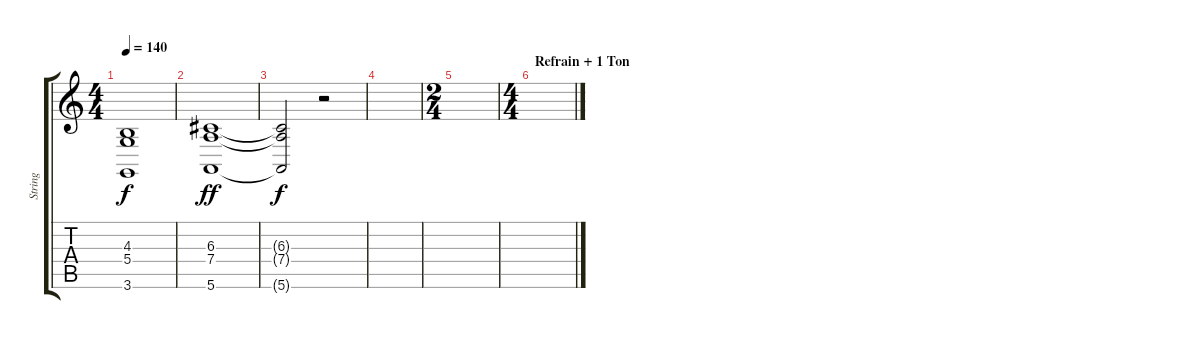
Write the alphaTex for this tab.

\track ("String" "String") {instrument stringensemble1}
\staff {score tabs}
\tuning (E4 B3 G3 D3 A2 E2) {hide}
\ts (4 4)
\tempo 140
\clef g2
\ks c
(4.3{t} 5.4{t} 3.6{t}).1{dy f} |
(6.3 7.4 5.6).1{dy ff} |
(6.3{t} 7.4{t} 5.6{t}).2{dy f} r.2 |
|
\ts (2 4)
|
\ts (4 4)
\section ("" "Refrain + 1 Ton")
